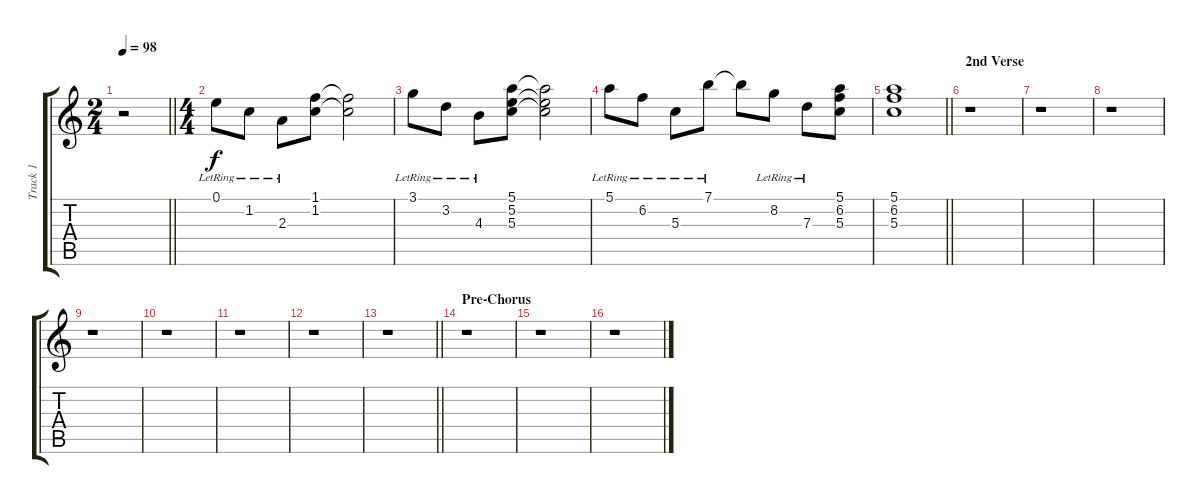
\track ("Track 1" "Track 1") {instrument overdrivenguitar}
\staff {score tabs}
\tuning (E4 B3 G3 D3 A2 E2) {hide}
\ts (2 4)
\tempo 98
\clef g2
\barLineRight lightlight
\ks c
r.2{dy f} |
\ts (4 4)
0.1{lr}.8 1.2{lr}.8 2.3{lr}.8 (1.1 1.2).8 (1.1{t} 1.2{t}).2 |
3.1{lr}.8 3.2{lr}.8 4.3{lr}.8 (5.1 5.2 5.3).8 (5.1{t} 5.2{t} 5.3{t}).2 |
5.1{lr}.8 6.2{lr}.8 5.3{lr}.8 7.1{lr}.8 7.1{t}.8 8.2{lr}.8 7.3{lr}.8 (5.1 6.2 5.3).8 |
\barLineRight lightlight
(5.1 6.2 5.3).1 |
\section ("" "2nd Verse")
r.1 |
r.1 |
r.1 |
r.1 |
r.1 |
r.1 |
r.1 |
\barLineRight lightlight
r.1 |
\section ("" "Pre-Chorus")
r.1 |
r.1 |
r.1
